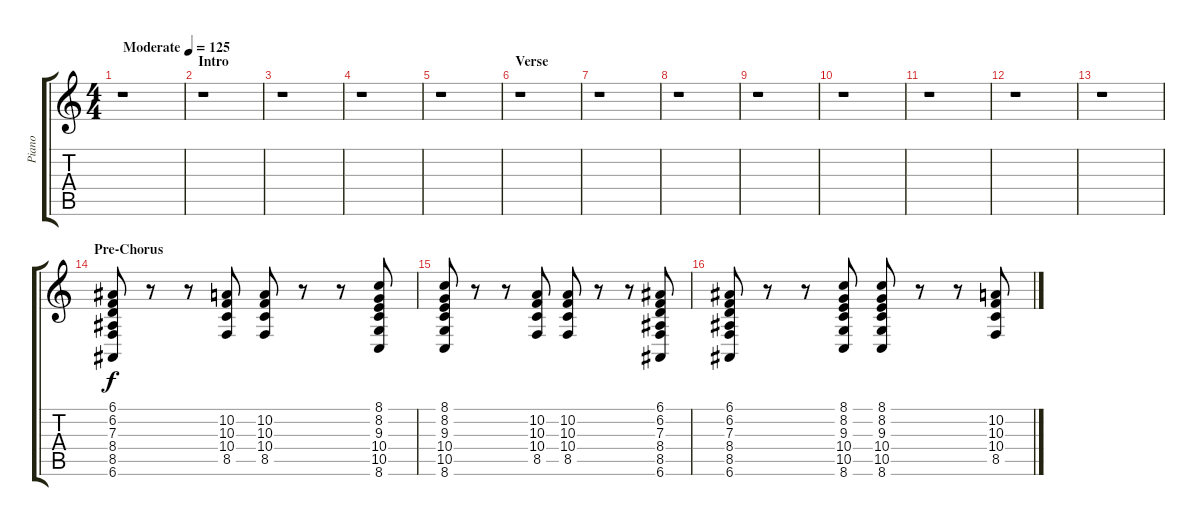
\track ("Piano" "Piano") {instrument acousticgrandpiano}
\staff {score tabs}
\tuning (E4 B3 G3 D3 A2 E2) {hide}
\ts (4 4)
\tempo (125 "Moderate")
\clef g2
\ks c
r.1{dy f instrument acousticgrandpiano} |
\section ("" "Intro")
r.1 |
r.1 |
r.1 |
r.1 |
\section ("" "Verse")
r.1 |
r.1 |
r.1 |
r.1 |
r.1 |
r.1 |
r.1 |
r.1 |
\section ("" "Pre-Chorus")
(6.1 6.2 7.3 8.4 8.5 6.6).8 r.8 r.8 (10.2 10.3 10.4 8.5).8 (10.2 10.3 10.4 8.5).8 r.8 r.8 (8.1 8.2 9.3 10.4 10.5 8.6).8 |
(8.1 8.2 9.3 10.4 10.5 8.6).8 r.8 r.8 (10.2 10.3 10.4 8.5).8 (10.2 10.3 10.4 8.5).8 r.8 r.8 (6.1 6.2 7.3 8.4 8.5 6.6).8 |
(6.1 6.2 7.3 8.4 8.5 6.6).8 r.8 r.8 (8.1 8.2 9.3 10.4 10.5 8.6).8 (8.1 8.2 9.3 10.4 10.5 8.6).8 r.8 r.8 (10.2 10.3 10.4 8.5).8
